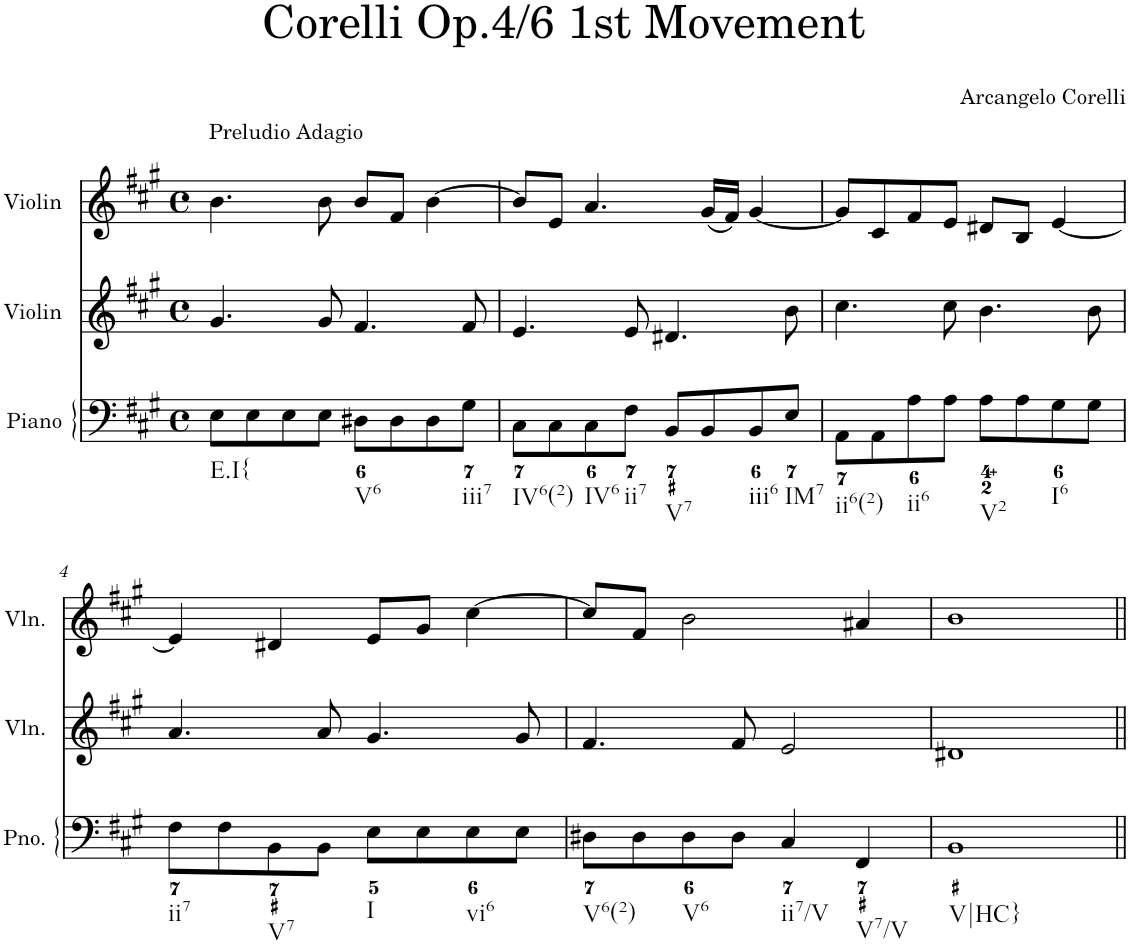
**kern	**kern	**kern
*part3	*part2	*part1
*staff3	*staff2	*staff1
*I"Piano	*I"Violin	*I"Violin
*I'Pno.	*I'Vln.	*I'Vln.
*clefF4	*clefG2	*clefG2
*k[f#c#g#]	*k[f#c#g#]	*k[f#c#g#]
*M4/4	*M4/4	*M4/4
*met(c)	*met(c)	*met(c)
=1	=1	=1
!	!	!LO:TX:a:t=Preludio Adagio
!LO:TX:b:t=E.I{	!	!
8E\L	4.g#/	4.b\
8E\	.	.
8E\	.	.
8E\J	8g#/	8b\
!LO:TX:b:t=V6	!	!
8D#X\L	4.f#/	8b/L
8D#\	.	8f#/J
8D#\	.	[4b\
!LO:TX:b:t=iii7	!	!
8G#\J	8f#/	.
=2	=2	=2
!LO:TX:b:t=IV6(2)	!	!
8C#\L	4.e/	8b/L]
8C#\	.	8e/J
!LO:TX:b:t=IV6	!	!
8C#\	.	4.a/
!LO:TX:b:t=ii7	!	!
8F#\J	8e/	.
!LO:TX:b:t=V7	!	!
8BB/L	4.d#X/	.
8BB/	.	(16g#/LL
.	.	16f#/JJ)
!LO:TX:b:t=iii6	!	!
8BB/	.	[4g#/
!LO:TX:b:t=IM7	!	!
8E/J	8b\	.
=3	=3	=3
!LO:TX:b:t=ii6(2)	!	!
8AA\L	4.cc#\	8g#/L]
8AA\	.	8c#/
!LO:TX:b:t=ii6	!	!
8A\	.	8f#/
8A\J	8cc#\	8e/J
!LO:TX:b:t=V2	!	!
8A\L	4.b\	8d#X/L
8A\	.	8B/J
!LO:TX:b:t=I6	!	!
8G#\	.	[4e/
8G#\J	8b\	.
!!LO:LB:g=z
=4	=4	=4
!LO:TX:b:t=ii7	!	!
8F#\L	4.a/	4e/]
8F#\	.	.
!LO:TX:b:t=V7	!	!
8BB\	.	4d#X/
8BB\J	8a/	.
!LO:TX:b:t=I	!	!
8E\L	4.g#/	8e/L
8E\	.	8g#/J
!LO:TX:b:t=vi6	!	!
8E\	.	[4cc#\
8E\J	8g#/	.
=5	=5	=5
!LO:TX:b:t=V6(2)	!	!
8D#X\L	4.f#/	8cc#/L]
8D#\	.	8f#/J
!LO:TX:b:t=V6	!	!
8D#\	.	2b\
8D#\J	8f#/	.
!LO:TX:b:t=ii7/V	!	!
4C#/	2e/	.
!LO:TX:b:t=V7/V	!	!
4FF#/	.	4a#X/
=6	=6	=6
!LO:TX:b:t=V|HC}	!	!
1BB	1d#X	1b
=||	=||	=||
*-	*-	*-
